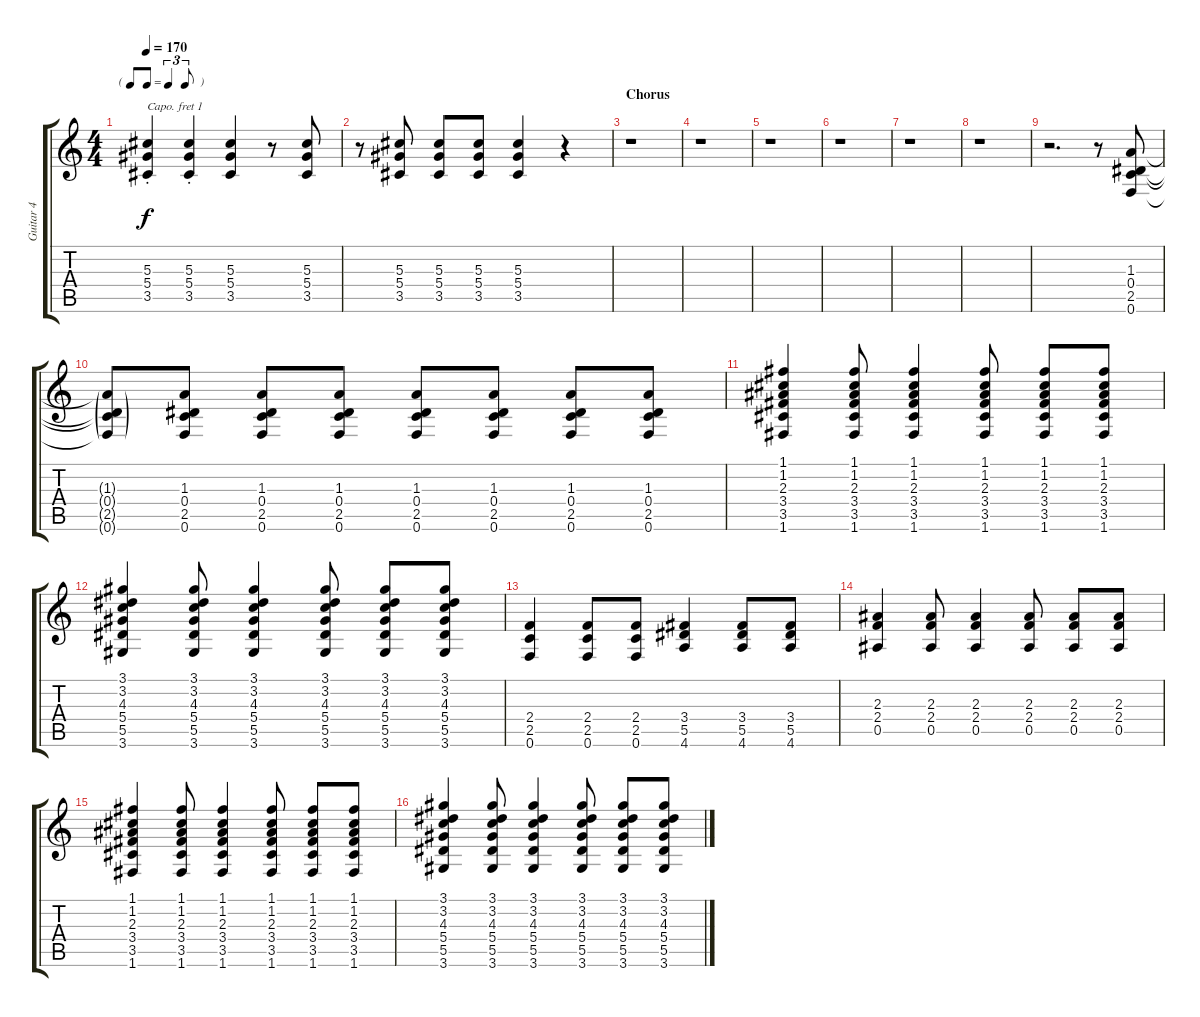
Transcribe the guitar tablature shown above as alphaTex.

\track ("Guitar 4" "Guitar 4") {instrument distortionguitar}
\staff {score tabs}
\capo 1
\tuning (E4 B3 G3 D3 A2 E2) {hide}
\ts (4 4)
\tf triplet8th
\tempo 170
\clef g2
\ks c
(5.3{st} 5.4{st} 3.5{st}).4{dy f} (5.3{st} 5.4{st} 3.5{st}).4 (5.3 5.4 3.5).4 r.8 (5.3 5.4 3.5).8 |
r.8 (5.3 5.4 3.5).8 (5.3 5.4 3.5).8 (5.3 5.4 3.5).8 (5.3 5.4 3.5).4 r.4 |
\section ("" "Chorus")
r.1 |
r.1 |
r.1 |
r.1 |
r.1 |
r.1 |
r.2{d} r.8 (1.3 0.4 2.5 0.6).8 |
(1.3{g t} 0.4{g t} 2.5{g t} 0.6{g t}).8 (1.3 0.4 2.5 0.6).8 (1.3 0.4 2.5 0.6).8 (1.3 0.4 2.5 0.6).8 (1.3 0.4 2.5 0.6).8 (1.3 0.4 2.5 0.6).8 (1.3 0.4 2.5 0.6).8 (1.3 0.4 2.5 0.6).8 |
(1.1 1.2 2.3 3.4 3.5 1.6).4 (1.1 1.2 2.3 3.4 3.5 1.6).8 (1.1 1.2 2.3 3.4 3.5 1.6).4 (1.1 1.2 2.3 3.4 3.5 1.6).8 (1.1 1.2 2.3 3.4 3.5 1.6).8 (1.1 1.2 2.3 3.4 3.5 1.6).8 |
(3.1 3.2 4.3 5.4 5.5 3.6).4 (3.1 3.2 4.3 5.4 5.5 3.6).8 (3.1 3.2 4.3 5.4 5.5 3.6).4 (3.1 3.2 4.3 5.4 5.5 3.6).8 (3.1 3.2 4.3 5.4 5.5 3.6).8 (3.1 3.2 4.3 5.4 5.5 3.6).8 |
(2.4 2.5 0.6).4 (2.4 2.5 0.6).8 (2.4 2.5 0.6).8 (3.4 5.5 4.6).4 (3.4 5.5 4.6).8 (3.4 5.5 4.6).8 |
(2.3 2.4 0.5).4 (2.3 2.4 0.5).8 (2.3 2.4 0.5).4 (2.3 2.4 0.5).8 (2.3 2.4 0.5).8 (2.3 2.4 0.5).8 |
(1.1 1.2 2.3 3.4 3.5 1.6).4 (1.1 1.2 2.3 3.4 3.5 1.6).8 (1.1 1.2 2.3 3.4 3.5 1.6).4 (1.1 1.2 2.3 3.4 3.5 1.6).8 (1.1 1.2 2.3 3.4 3.5 1.6).8 (1.1 1.2 2.3 3.4 3.5 1.6).8 |
(3.1 3.2 4.3 5.4 5.5 3.6).4 (3.1 3.2 4.3 5.4 5.5 3.6).8 (3.1 3.2 4.3 5.4 5.5 3.6).4 (3.1 3.2 4.3 5.4 5.5 3.6).8 (3.1 3.2 4.3 5.4 5.5 3.6).8 (3.1 3.2 4.3 5.4 5.5 3.6).8
